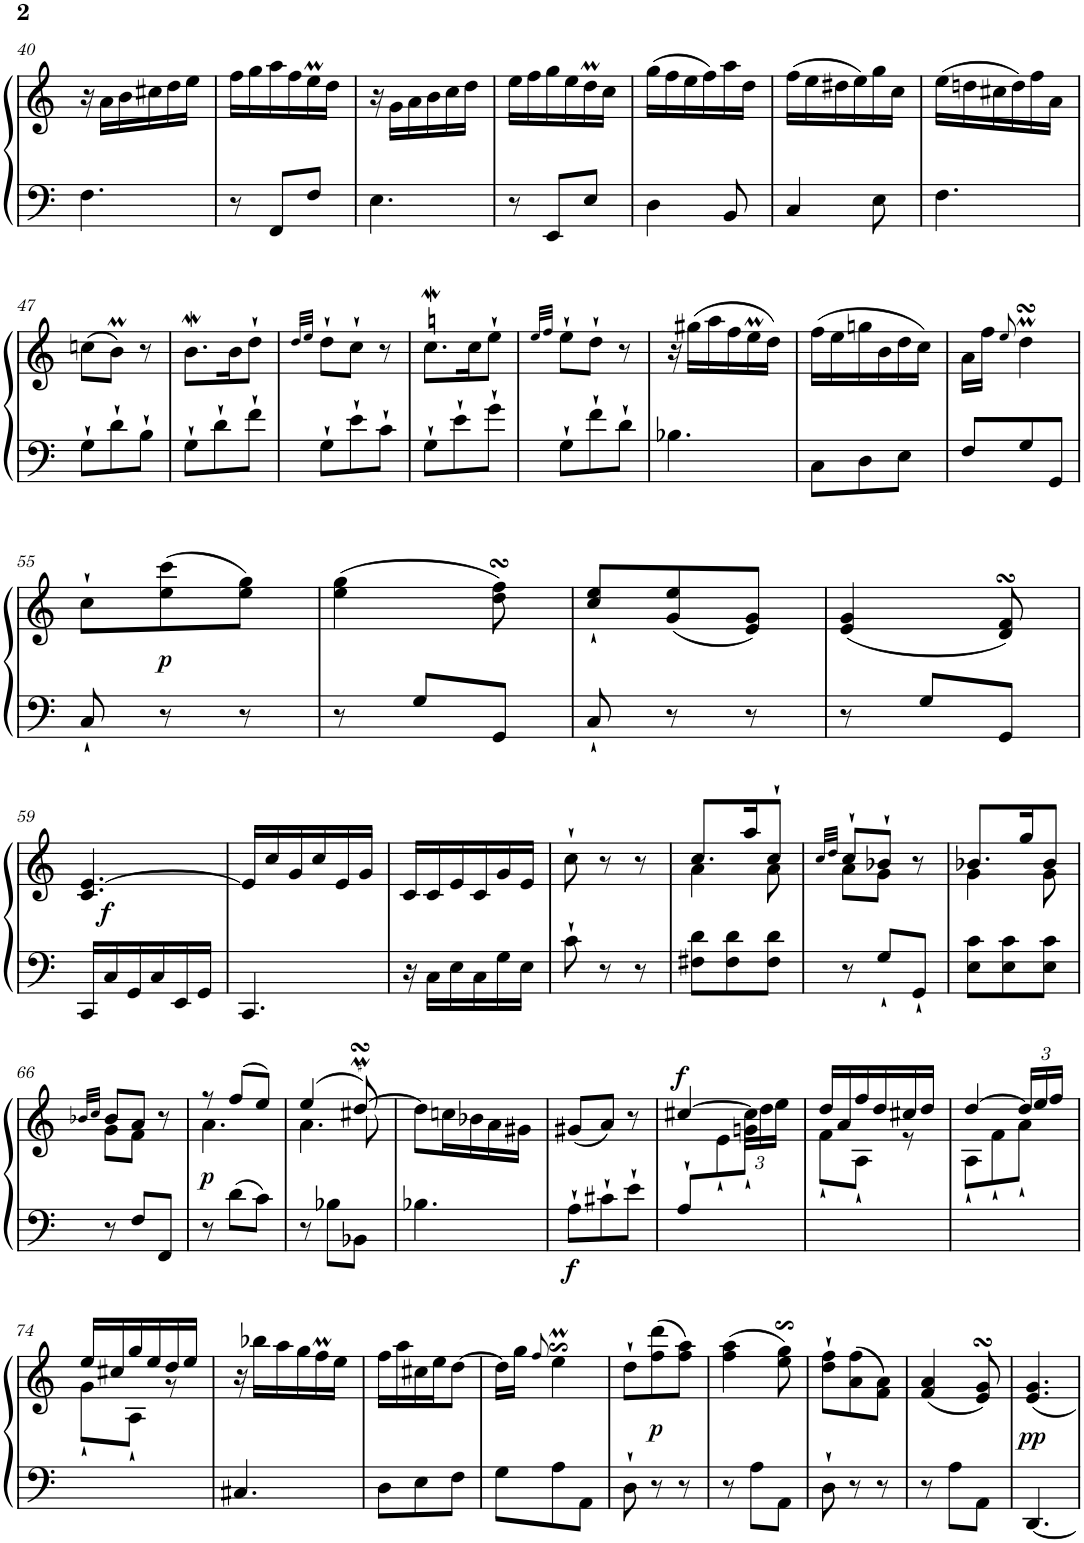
**kern	**kern	**dynam
*part1	*part1	*part1
*staff2	*staff1	*staff1/2
*I"Фортепиано	*	*
!!LO:PB:g=z
*clefF4	*clefG2	*
*k[]	*k[]	*
*M3/8	*M3/8	*
=40	=40	=40
4.F\	16r	.
.	16a\LL	.
.	16b\	.
.	16cc#X\	.
.	16dd\	.
.	16ee\JJ	.
=41	=41	=41
8r	16ff\LL	.
.	16gg\	.
8FF/L	16aa\	.
.	16ff\	.
8F/J	16eem\	.
.	16dd\JJ	.
=42	=42	=42
4.E\	16r	.
.	16g\LL	.
.	16a\	.
.	16b\	.
.	16cc\	.
.	16dd\JJ	.
=43	=43	=43
8r	16ee\LL	.
.	16ff\	.
8EE/L	16gg\	.
.	16ee\	.
8E/J	16ddM\	.
.	16cc\JJ	.
=44	=44	=44
4D\	(>16gg\LL	.
.	16ff\	.
.	16ee\	.
.	16ff\)	.
8BB/	16aa\	.
.	16dd\JJ	.
=45	=45	=45
4C/	(>16ff\LL	.
.	16ee\	.
.	16dd#X\	.
.	16ee\)	.
8E\	16gg\	.
.	16cc\JJ	.
=46	=46	=46
4.F\	(>16ee\LL	.
.	16ddn\	.
.	16cc#X\	.
.	16dd\)	.
.	16ff\	.
.	16a\JJ	.
!!LO:LB:g=z
=47	=47	=47
8G`\L	(>8ccn\L	.
8d`\	8bm\J)	.
8B`\J	8r	.
=48	=48	=48
8G`\L	8.bW\L	.
8d`\	.	.
.	16b\K	.
8f`\J	8dd`\J	.
=49	=49	=49
.	32qdd/LLL	.
.	32qee/JJJ	.
8G`\L	8dd`\L	.
8e`\	8cc`\J	.
8c`\J	8r	.
=50	=50	=50
8G`\L	8.ccw\L	.
8e`\	.	.
.	16cc\K	.
8g`\J	8ee`\J	.
=51	=51	=51
.	32qee/LLL	.
.	32qff/JJJ	.
8G`\L	8ee`\L	.
8f`\	8dd`\J	.
8d`\J	8r	.
=52	=52	=52
4.B-X\	16r	.
.	(>16gg#X\LL	.
.	16aa\	.
.	16ff\	.
.	16eem\	.
.	16dd\JJ)	.
=53	=53	=53
8C\L	(>16ff\LL	.
.	16ee\	.
8D\	16ggn\	.
.	16b\	.
8E\J	16dd\	.
.	16cc\JJ)	.
=54	=54	=54
8F/L	16a\LL	.
.	16ff\JJ	.
.	8qee/	.
8G/	4ddMsSSS\	.
8GG/J	.	.
!!LO:LB:g=z
=55	=55	=55
8C`/	8cc`\L	.
!	!	!LO:DY:b
8r	(>8ee\ 8ccc\	p
8r	8ee\ 8gg\J)	.
=56	=56	=56
8r	(>4ee\ 4gg\	.
8G/L	.	.
8GG/J	8dd\sSSS 8ff\sSSS)	.
=57	=57	=57
8C`/	8cc/` 8ee/`L	.
8r	(<8g/ 8ee/	.
8r	8e/ 8g/J)	.
=58	=58	=58
8r	(<4e/ 4g/	.
8G/L	.	.
8GG/J	8d/sSSS 8f/sSSS)	.
!!LO:LB:g=z
=59	=59	=59
!	!	!LO:DY:b
16CC/LL	4.c/ [4.e/	f
16C/	.	.
16GG/	.	.
16C/	.	.
16EE/	.	.
16GG/JJ	.	.
=60	=60	=60
4.CC/	16e/LL]	.
.	16cc/	.
.	16g/	.
.	16cc/	.
.	16e/	.
.	16g/JJ	.
=61	=61	=61
16r	16c/LL	.
16C\LL	16c/	.
16E\	16e/	.
16C\	16c/	.
16G\	16g/	.
16E\JJ	16e/JJ	.
=62	=62	=62
8c`\	8cc`\	.
8r	8r	.
8r	8r	.
=63	=63	=63
*	*^	*
8F#X\ 8d\L	8.cc/L	4a\	.
8F#\ 8d\	.	.	.
.	16aa/K	.	.
8F#\ 8d\J	8cc`/J	8a\	.
=64	=64	=64	=64
.	32qcc/LLL	.	.
.	32qdd/JJJ	.	.
8r	8cc`/L	8a\L	.
8G`/L	8b-X`/J	8g\J	.
8GG`/J	8r	8ryy	.
=65	=65	=65	=65
8E\ 8c\L	8.b-X/L	4g\	.
8E\ 8c\	.	.	.
.	16gg/K	.	.
8E\ 8c\J	8b-/J	8g\	.
!!LO:LB:g=z	!!
=66	=66	=66	=66
.	32qb-X/LLL	.	.
.	32qcc/JJJ	.	.
8r	8b-/L	8g\L	.
8F/L	8a/J	8f\J	.
8FF/J	8r	8ryy	.
=67	=67	=67	=67
!	!	!	!LO:DY:b
8r	8r	4.a\	p
8d\L	(>8ff/L	.	.
8c\J	8ee/J)	.	.
=68	=68	=68	=68
*	*	*^	*
8r	(>4ee/	4.a\	4ryy	.
8B-X\L	.	.	.	.
8BB-X\J	[8ddMsSSS/)	.	8cc#X\	.
*	*v	*v	*v	*
=69	=69	=69
4.B-X\	8dd\L]	.
.	16ccn\L	.
.	16b-X\	.
.	16a\	.
.	16g#X\JJ	.
=70	=70	=70
!	!	!LO:DY:b=2
8A`\L	(<8g#X/L	f
8c#X`\	8a/J)	.
8e`\J	8r	.
=71	=71	=71
*	*^	*
!	!	!	!LO:DY:a
8A`>/L	[>4cc#X/	8ryy	f
4ryy	.	8e`<\	.
*	*Xbrackettup	*	*
.	24cc#\LL]	8gn`<\J	.
.	24dd\	.	.
.	24ee\JJ	.	.
=72	=72	=72	=72
4.ryy	16dd/LL	8f`\L	.
.	16a/	.	.
.	16ff/	8A`\J	.
.	16dd/	.	.
.	16cc#X/	8r	.
.	16dd/JJ	.	.
=73	=73	=73	=73
4.ryy	[4dd/	8A`\L	.
.	.	8f`\	.
.	24dd/LL]	8a`\J	.
.	24ee/	.	.
.	24ff/JJ	.	.
!!LO:LB:g=z	!!
=74	=74	=74	=74
4.ryy	16ee/LL	8g`\L	.
.	16cc#X/	.	.
.	16gg/	8A`\J	.
.	16ee/	.	.
.	16dd/	8r	.
.	16ee/JJ	.	.
*	*v	*v	*
=75	=75	=75
4.C#X/	16r	.
.	16bb-X\LL	.
.	16aa\	.
.	16gg\	.
.	16ffM\	.
.	16ee\JJ	.
=76	=76	=76
8D\L	16ff\LL	.
.	16aa\	.
8E\	16cc#X\	.
.	16ee\J	.
8F\J	[8dd\J	.
=77	=77	=77
8G\L	16dd\LL]	.
.	16gg\JJ	.
.	8qff/	.
8A\	4ees$sSm\	.
8AA\J	.	.
=78	=78	=78
8D`\	8dd`\L	.
!	!	!LO:DY:b
8r	(>8ff\ 8ddd\	p
8r	8ff\ 8aa\J)	.
=79	=79	=79
8r	(>4ff\ 4aa\	.
8A\L	.	.
8AA\J	8ee\s$Ss 8gg\s$Ss)	.
=80	=80	=80
8D`\	8dd\` 8ff\`L	.
8r	(>8a\ 8ff\	.
8r	8f\ 8a\J)	.
=81	=81	=81
8r	(<4f/ 4a/	.
8A\L	.	.
8AA\J	8e/sSSs 8g/sSSs)	.
=82	=82	=82
!	!	!LO:DY:b
[4.DD/	4.e/ 4.g/	pp
=	=	=
*-	*-	*-
